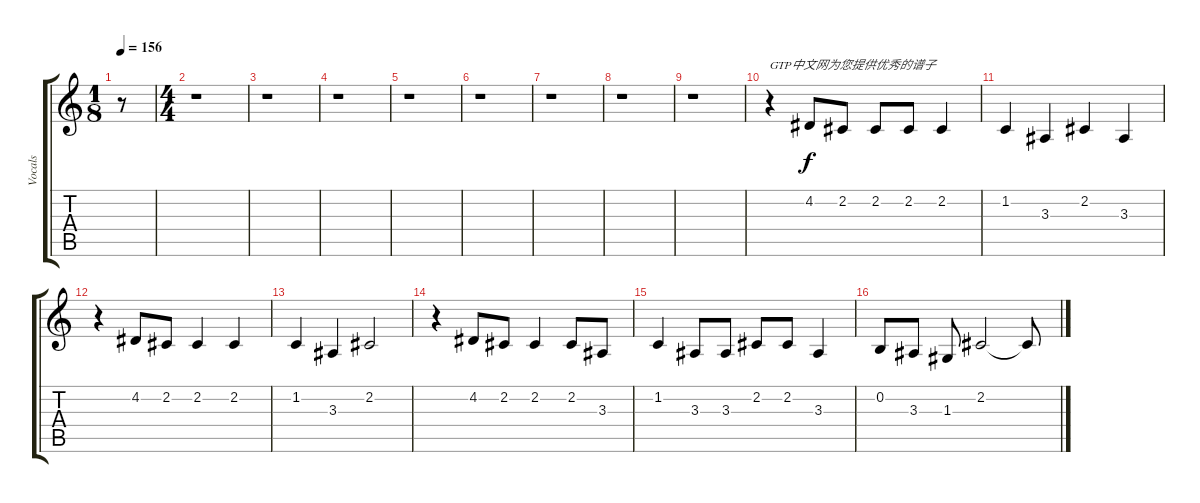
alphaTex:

\track ("Vocals" "Vocals") {instrument synthstrings1}
\staff {score tabs}
\tuning (E4 B3 G3 D3 A2 E2) {hide}
\ts (1 8)
\tempo 156
\clef g2
\ks c
r.8{dy f instrument synthstrings1} |
\ts (4 4)
r.1 |
r.1 |
r.1 |
r.1 |
r.1 |
r.1 |
r.1 |
r.1 |
r.4{txt "GTP中文网为您提供优秀的谱子"} 4.2.8 2.2.8 2.2.8 2.2.8 2.2.4 |
1.2.4 3.3.4 2.2.4 3.3.4 |
r.4 4.2.8 2.2.8 2.2.4 2.2.4 |
1.2.4 3.3.4 2.2.2 |
r.4 4.2.8 2.2.8 2.2.4 2.2.8 3.3.8 |
1.2.4 3.3.8 3.3.8 2.2.8 2.2.8 3.3.4 |
0.2.8 3.3.8 1.3.8 2.2.2 2.2{t}.8
